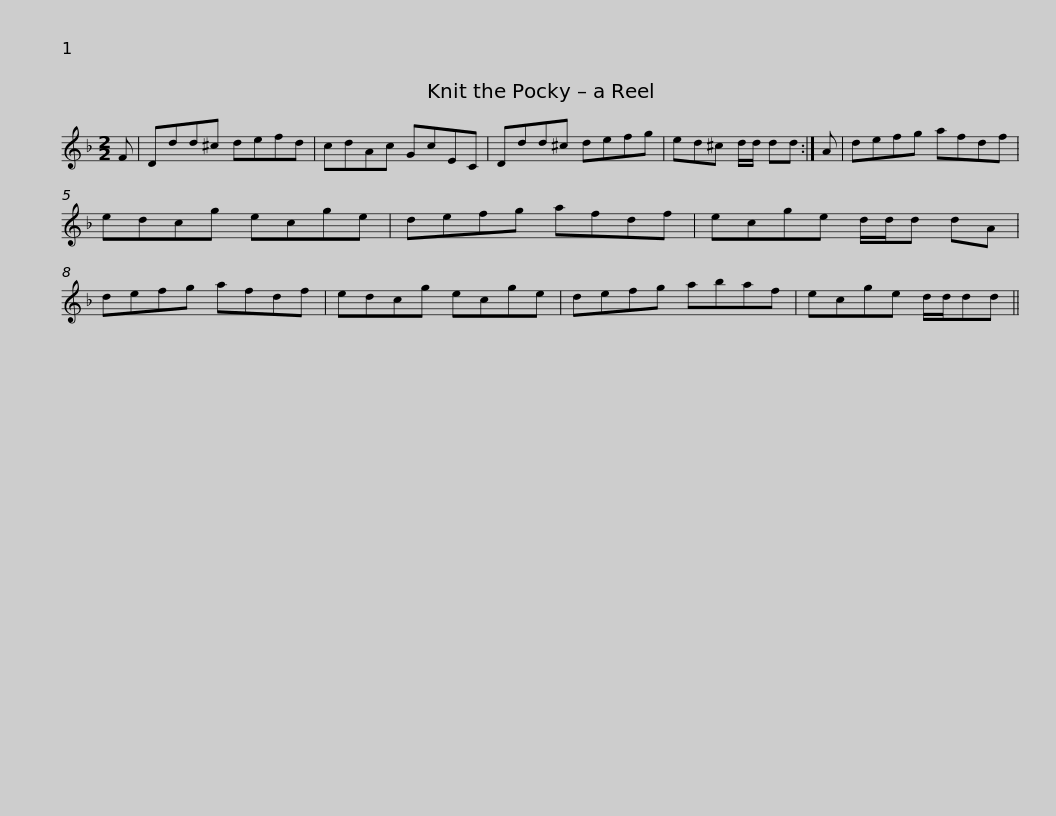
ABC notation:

X:1
L:1/8
M:2/2
I:linebreak $
K:Dmin
V:1 treble
V:1
 F | Ddd^c defd | cdAc GcEC | Ddd^c defg | ed^c d/d/ dd :| %5
 A |$ defg afdf | edcg ecge | defg afdf | ecge d/d/d dA | %10
 defg afdf |$ edcg ecge | defg abaf | ecge d/d/dd || %14
